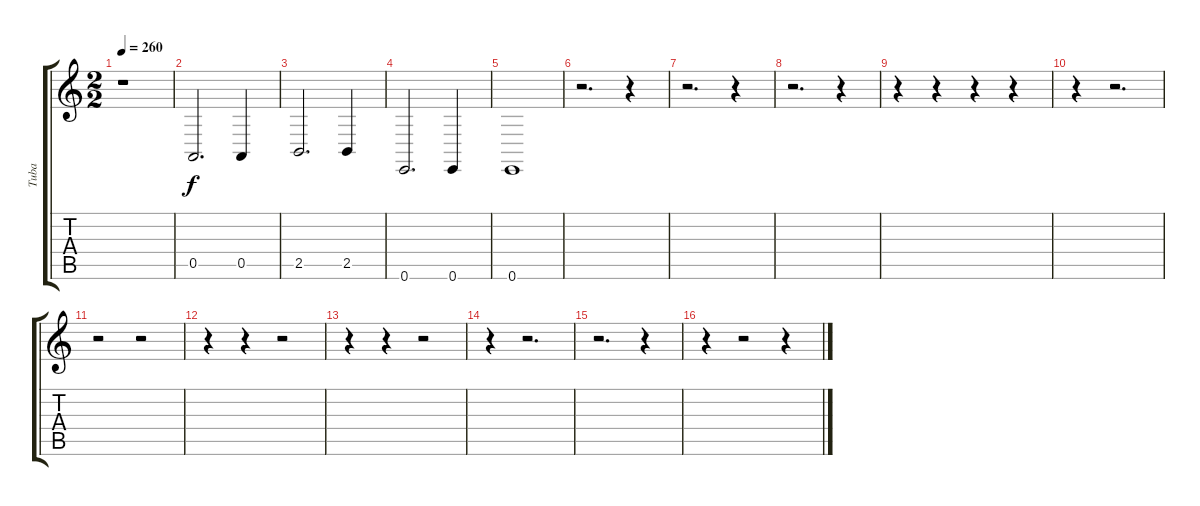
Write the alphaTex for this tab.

\track ("Tuba" "Tuba") {instrument tuba}
\staff {score tabs}
\tuning (E4 B3 G3 D3 A2 E2) {hide}
\ts (2 2)
\tempo 260
\clef g2
\ks c
r.1{dy f} |
0.5.2{d} 0.5.4 |
2.5.2{d} 2.5.4 |
0.6.2{d} 0.6.4 |
0.6.1 |
r.2{d} r.4 |
r.2{d} r.4 |
r.2{d} r.4 |
r.4 r.4 r.4 r.4 |
r.4 r.2{d} |
r.2 r.2 |
r.4 r.4 r.2 |
r.4 r.4 r.2 |
r.4 r.2{d} |
r.2{d} r.4 |
r.4 r.2 r.4
